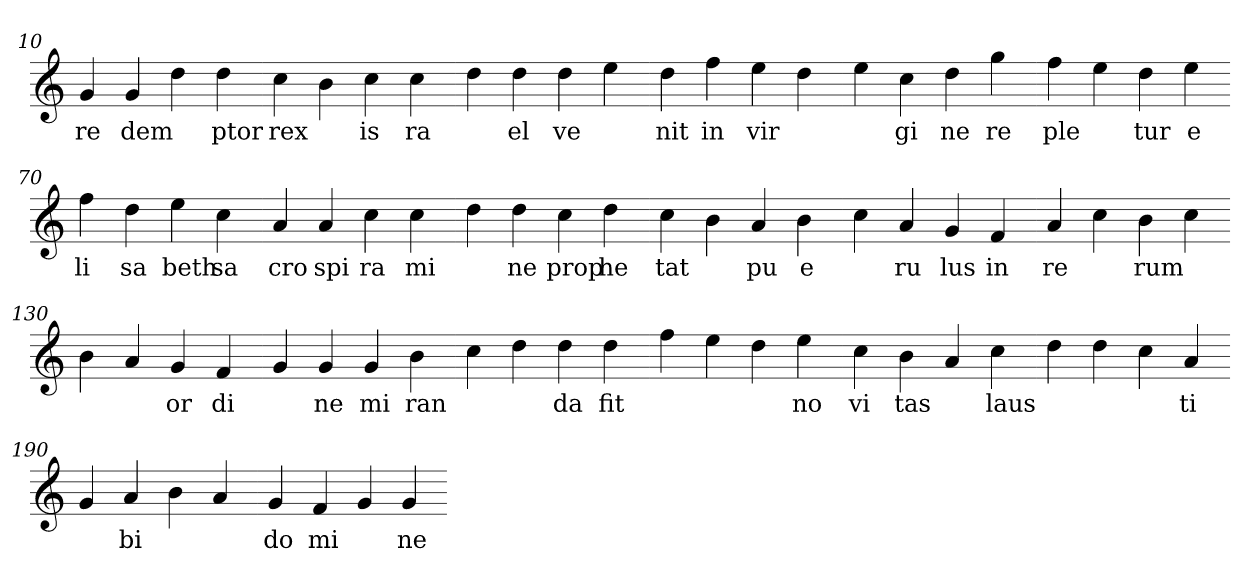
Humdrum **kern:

**kern	**text
*part1	*part1
*staff1	*staff1
*clefG2	*
=10.	=10.
4g	re
4g	dem
4dd	.
4dd	ptor
=20.-	=20.-
4cc	rex
4b	.
4cc	is
4cc	ra
=30.-	=30.-
4dd	.
4dd	el
4dd	ve
4ee	.
=40.-	=40.-
4dd	nit
4ff	in
4ee	vir
4dd	.
=50.-	=50.-
4ee	.
4cc	gi
4dd	ne
4gg	re
=60.-	=60.-
4ff	ple
4ee	.
4dd	tur
4ee	e
=70.-	=70.-
4ff	li
4dd	sa
4ee	beth
4cc	sa
=80.-	=80.-
4a	cro
4a	spi
4cc	ra
4cc	mi
=90.-	=90.-
4dd	.
4dd	ne
4cc	prop
4dd	he
=100.-	=100.-
4cc	tat
4b	.
4a	pu
4b	e
=110.-	=110.-
4cc	.
4a	ru
4g	lus
4f	in
=120.-	=120.-
4a	re
4cc	.
4b	rum
4cc	.
=130.-	=130.-
4b	.
4a	.
4g	or
4f	di
=140.-	=140.-
4g	.
4g	ne
4g	mi
4b	ran
=150.-	=150.-
4cc	.
4dd	.
4dd	da
4dd	fit
=160.-	=160.-
4ff	.
4ee	.
4dd	.
4ee	no
=170.-	=170.-
4cc	vi
4b	tas
4a	.
4cc	laus
=180.-	=180.-
4dd	.
4dd	.
4cc	.
4a	ti
=190.-	=190.-
4g	.
4a	bi
4b	.
4a	.
=200.-	=200.-
4g	do
4f	mi
4g	.
4g	ne
=-	=-
*-	*-
